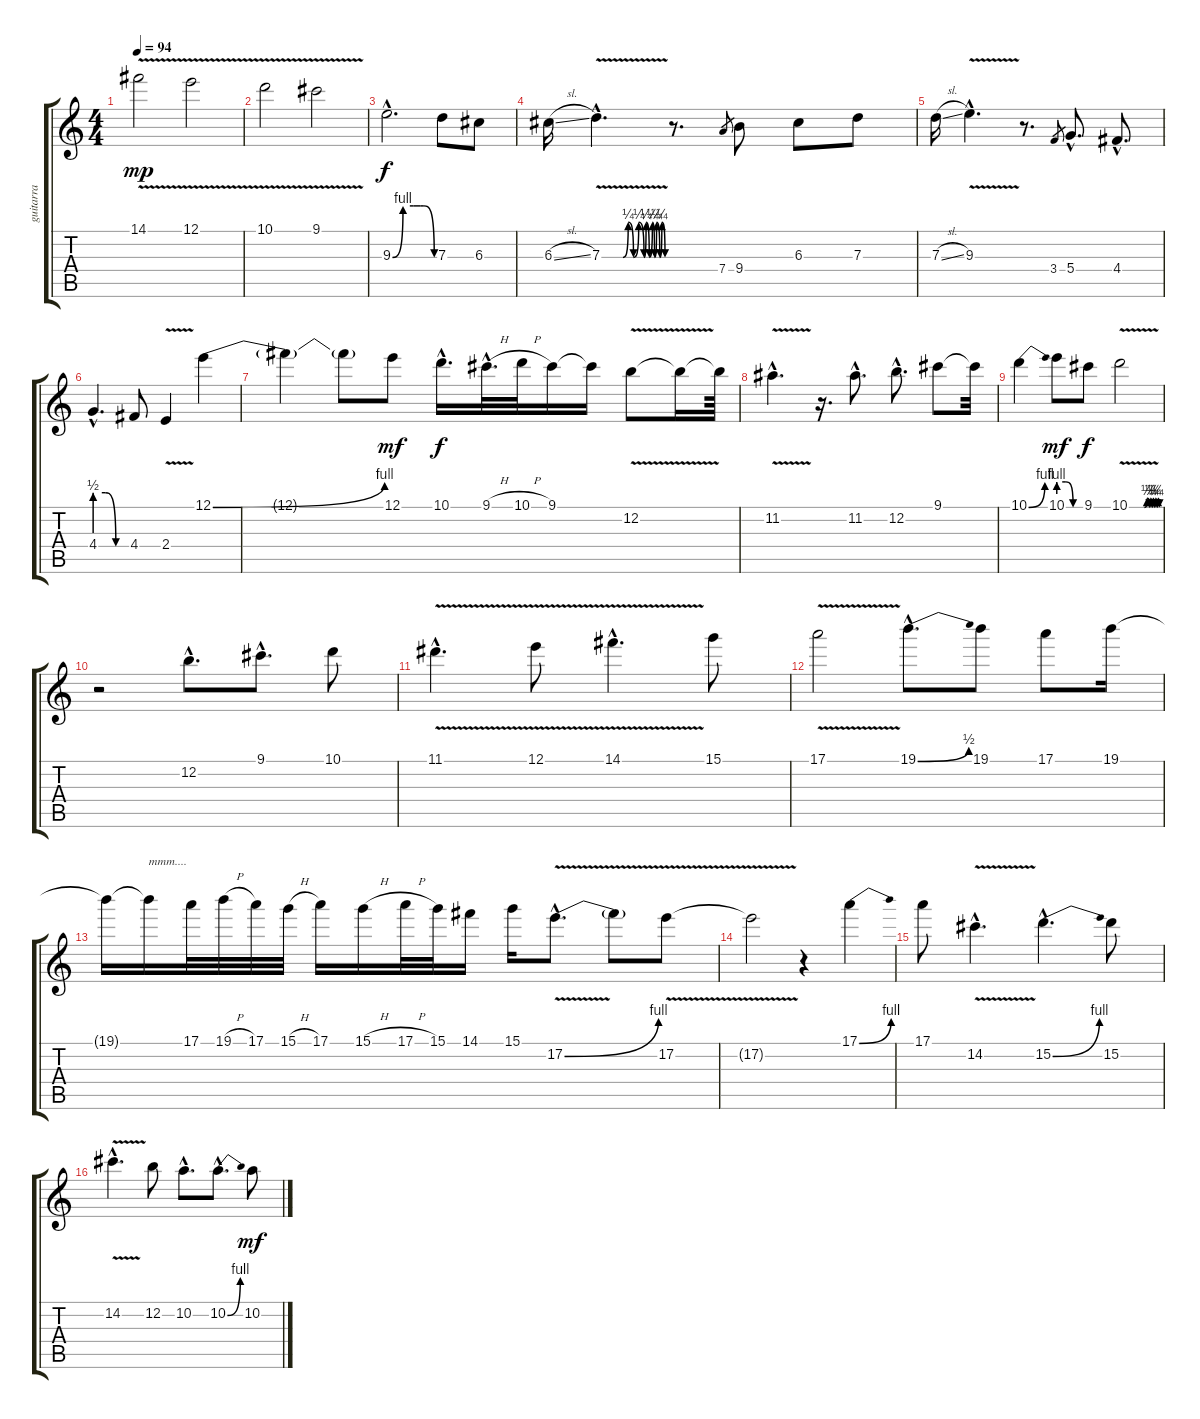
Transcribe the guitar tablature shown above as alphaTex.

\track ("guitarra" "guitarra") {instrument overdrivenguitar}
\staff {score tabs}
\tuning (E4 B3 G3 D3 A2 E2) {hide}
\ts (4 4)
\tempo 94
\clef g2
\ks c
14.1{v}.2{dy mp} 12.1{v}.2 |
10.1{v}.2 9.1{v}.2 |
9.3{be (custom 0 0 15 4 30 4 40 4 45 4 60 0) hac}.2{d dy f balance 8} 7.3.8 6.3.8 |
6.3{sl}.16 7.3{be (custom 0 0 20 0 25 1 30 0 35 1 40 0 42 1 45 0 48 1 50 0 52 1 55 0 57 1 60 0) v hac}.4{d} r.8{d} 7.4.8{gr} 9.4.8 6.3.8 7.3.8 |
7.3{sl}.16 9.3{v hac}.4{d} r.8{d} 3.4.8{gr} 5.4{hac}.8{d} 4.4{hac}.8{d} |
4.4{be (custom 0 2 20 2 40 0 60 0) hac}.4{d} 4.4.8 2.4{v}.4 12.1{be (bend 0 0 60 4)}.4 |
12.1{t}.4 12.1{t}.8 12.1.8{dy mf} 10.1{hac}.16{d dy f} 9.1{h hac}.32{d} 10.1{h}.32 9.1.16 9.1{t}.16 12.2{v}.8 12.2{t}.16 12.2{t}.64 |
11.2{v hac}.4{d} r.16{d} 11.2{hac}.8{d} 12.2{hac}.8{d} 9.1.8 9.1{t}.32 |
10.1{be (bend 0 0 60 4)}.4 10.1{be (custom 0 4 20 4 40 0 60 0)}.8{dy mf} 9.1.8{dy f} 10.1{be (custom 0 0 30 0 35 1 40 0 42 1 45 0 47 1 50 0 52 1 55 0 57 1 60 0) v}.2 |
r.2 12.2{hac}.8{d} 9.1{hac}.8{d} 10.1.8 |
11.1{v hac}.4{d} 12.1{v}.8 14.1{v hac}.4{d} 15.1.8 |
17.1{v}.2 19.1{be (bend 0 0 60 2) hac}.8{d} 19.1.8 17.1.8 19.1.16 |
19.1{t}.16 19.1{t}.16{txt "mmm...."} 17.1.32 19.1{h}.32 17.1.32 15.1{h}.32 17.1.16 15.1{h}.16 17.1{h}.32 15.1.32 14.1.16 15.1.16 17.2{be (bend 0 0 60 4) v hac}.8{d} 17.2{t}.8 17.2{v}.8 |
17.2{t}.2 r.4 17.1{be (bend 0 0 60 4)}.4 |
17.1.8 14.2{v hac}.4{d} 15.2{be (bend 0 0 60 4) hac}.4{d} 15.2.8 |
14.2{v hac}.4{d} 12.2.8 10.2{hac}.8{d} 10.2{be (bend 0 0 60 4) hac}.8{d} 10.2.8{dy mf}
